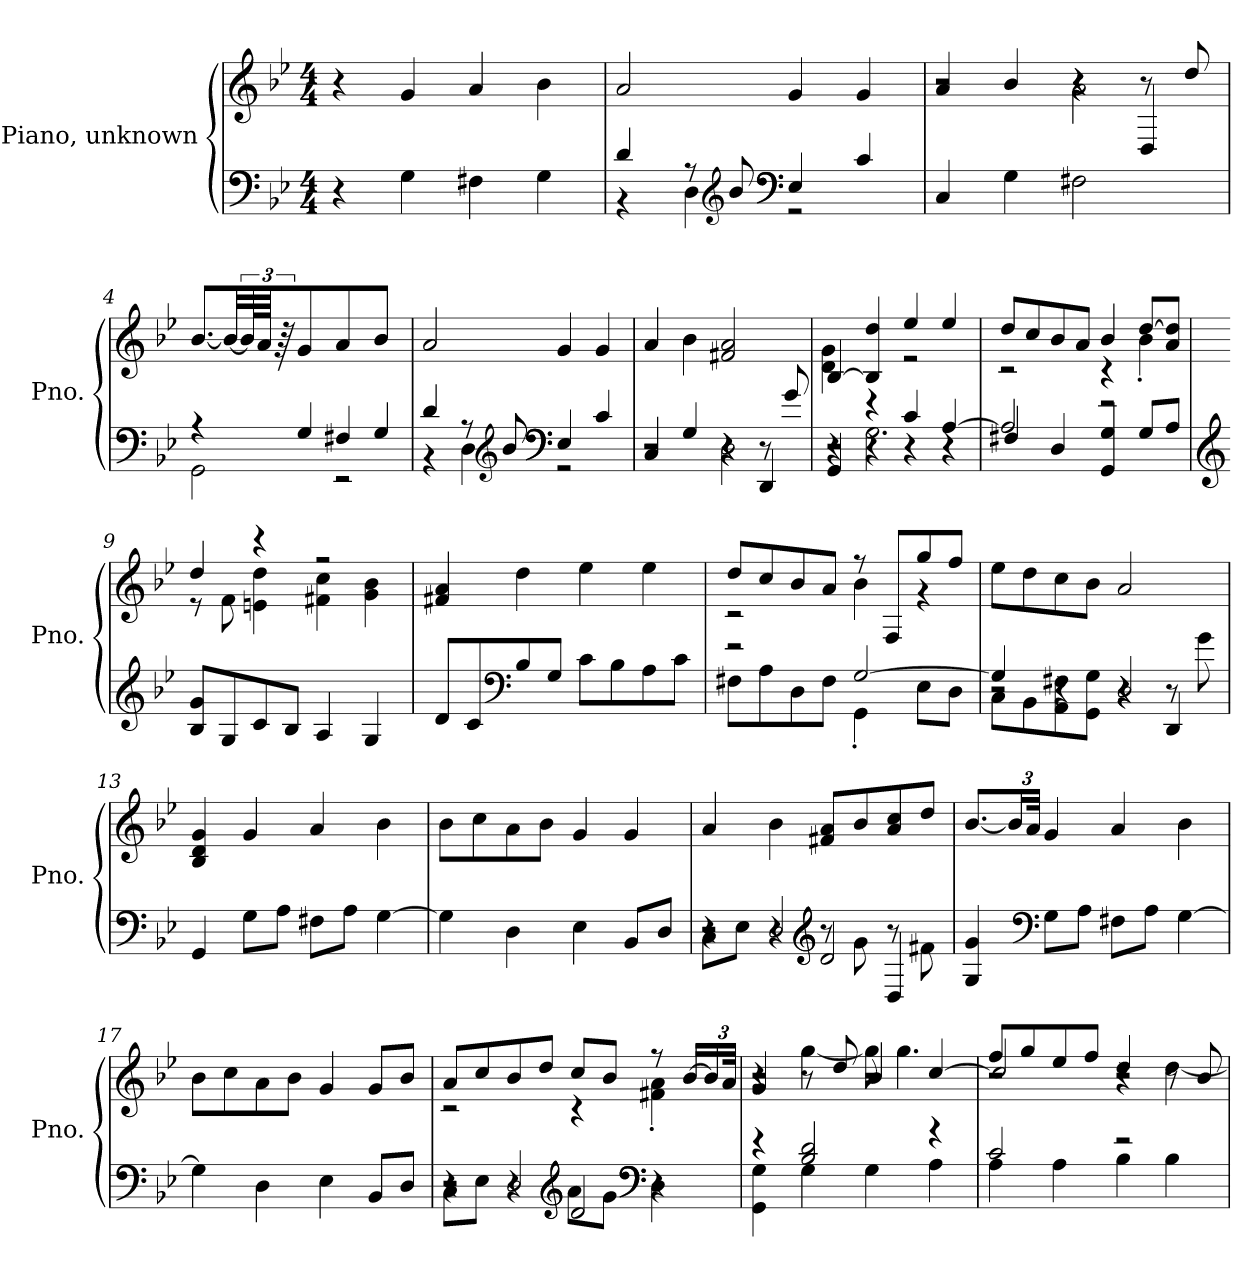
**kern	**kern
*part1	*part1
*staff2	*staff1
*I"Piano, unknown	*
*I'Pno.	*
*clefF4	*clefG2
*k[b-e-]	*k[b-e-]
*M4/4	*M4/4
*MM120	*MM120
=1	=1
4r	4r
4G\	4g/
4F#X\	4a/
4G\	4b-\
=2	=2
*^	*
4d/	4r	2a/
8r	4D\	.
*clefG2	*	*
8b-/	.	.
*clefF4	*	*
4E-/	2r	4g/
4c/	.	4g/
*v	*v	*
=3	=3
*	*^
*	*	*^
4C/	4a/	2r	2r
4G\	4b-/	.	.
2F#X\	4r	2a\	4r
.	8r	.	4D/
.	8dd/	.	.
*	*v	*v	*v
=4	=4
*^	*
4r	2GG\	[8.b-/L
.	.	32b-/LL_
.	.	96b-/L]
.	.	96a/JJJJ
.	.	96r
4G/	.	4g/
4F#X/	2r	4a/
4G/	.	4b-\
=5	=5	=5
4d/	4r	2a/
8r	4D\	.
*clefG2	*	*
8b-/	.	.
*clefF4	*	*
4E-/	2r	4g/
4c/	.	4g/
!!LO:LB:g=z
=6	=6	=6
*	*^	*
4C/	2r	2r	4a/
4G/	.	.	4b-\
4r	2D\	4r	2f#X/ 2a/
8r	.	4DD/	.
8g/	.	.	.
=7	=7	=7	=7
*	*	*	*^
2r	4r	4GG/	[4B-/	4d\ 4g\
.	2.G\	4r	4B-/] 4dd/	4r
4r	.	4c/	4ee-/	2r
[4A/	.	4r	4ee-/	.
*	*v	*v	*	*
=8	=8	=8	=8
2A/]	4F#X/	8dd/L	2r
.	.	8cc/	.
.	4D/	8b-/	.
.	.	8a/J	.
2r	4GG/ 4G/	4b-/	4r
.	8G/L	[8dd/L	4b-'\
.	8A/J	8a/ 8dd/]J	.
*v	*v	*	*
=9	=9	=9
*clefG2	*	*
8B-/ 8g/L	4dd/	8r
8G/	.	8f\
8c/	4r	4en\ 4dd\
8B-/J	.	.
4A/	2r	4f#X\ 4cc\
4G/	.	4g\ 4b-\
*	*v	*v
=10	=10
8d/L	4f#X/ 4a/
8c/	.
*clefF4	*
8B-/	4dd\
8G/J	.
8c\L	4ee-\
8B-\	.
8A\	4ee-\
8c\J	.
!!LO:LB:g=z
=11	=11
*^	*^
2r	8F#X\L	8dd/L	2r
.	8A\	8cc/	.
.	8D\	8b-/	.
.	8F#\J	8a/J	.
[2G/	4GG'\	8r	4b-\
.	.	8F/L	.
.	8E-\L	8gg/	4r
.	8D\J	8ff/J	.
*	*	*v	*v
=12	=12	=12
*	*^	*
4G/]	8C\L	2r	8ee-\L
.	8BB-\	.	8dd\
4r	8AA\ 8F#X\	.	8cc\
.	8GG\ 8G\J	.	8b-\J
2D/	4r	4r	2a/
.	8r	4DD/	.
.	8g\	.	.
*v	*v	*v	*
=13	=13
4GG/	4B-/ 4d/ 4g/
8G\L	4g/
8A\J	.
8F#X\L	4a/
8A\J	.
[4G\	4b-\
=14	=14
4G\]	8b-\L
.	8cc\
4D\	8a\
.	8b-\J
4E-\	4g/
8BB-/L	4g/
8D/J	.
=15	=15
*^	*
*	*^	*
2r	8C\L	4r	4a/
.	8E-\J	.	.
.	4r	2D/	4b-\
*clefG2	*	*	*
2d/	8r	.	8f#X/ 8a/L
.	8g\	.	8b-/
.	8r	4D/	8a/ 8cc/
.	8f#X\	.	8dd/J
*v	*v	*v	*
!!LO:LB:g=z
=16	=16
4G/ 4g/	[8.b-/L
*	*Xbrackettup
.	24b-/L]
.	48a/JJk
*clefF4	*
8G\L	4g/
8A\J	.
8F#X\L	4a/
8A\J	.
[4G\	4b-\
=17	=17
4G\]	8b-\L
.	8cc\
4D\	8a\
.	8b-\J
4E-\	4g/
8BB-/L	8g/L
8D/J	8b-/J
=18	=18
*^	*^
*	*^	*	*
2r	8C\L	4r	8a/L	2r
.	8E-\J	.	8cc/	.
.	4r	2D/	8b-/	.
.	.	.	8dd/J	.
*clefG2	*	*	*	*
2d/	8a\L	.	8cc/L	4r
.	8g\J	.	8b-/J	.
*clefF4	*	*	*	*
.	4D\	4r	8r	4f#X\' 4a\'
.	.	.	[16b-/LL	.
.	.	.	24b-/]	.
.	.	.	48a/JJk	.
*	*v	*v	*	*
=19	=19	=19	=19
*	*	*	*^
4r	4GG\ 4G\	4g/	4r	2r
2B-/ 2d/	4G\	8r	[4gg\	.
.	.	8dd/	.	.
.	4G\	2r	8gg\]	4b-/
.	.	.	4.gg\	.
4r	4A\	.	.	[4cc/
!!LO:LB:g=z	!!	!!
=20	=20	=20	=20	=20
2c/	4A\	8ff/L	2r	2cc/]
.	.	8gg/	.	.
.	4A\	8ee-/	.	.
.	.	8ff/J	.	.
2r	4B-\	4dd/	4r	2r
.	4B-\	8r	[4dd\	.
.	.	8b-/	.	.
*v	*v	*	*	*
*	*v	*v	*v
=	=
*-	*-
